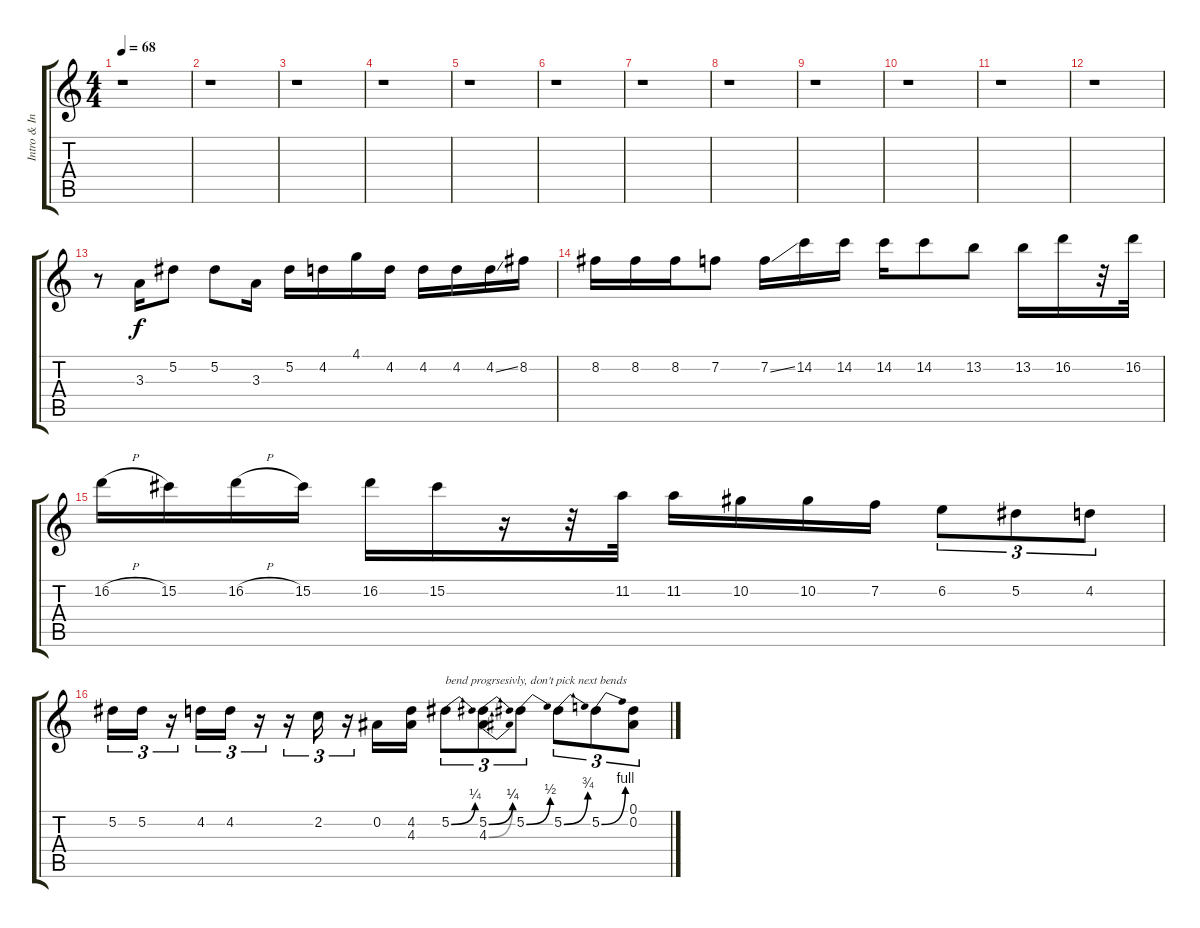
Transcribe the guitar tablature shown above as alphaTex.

\track ("Intro & Interlude Gtr 1" "Intro & In") {instrument electricguitarclean}
\staff {score tabs}
\tuning (Eb4 Bb3 Gb3 Db3 Ab2 Eb2) {hide}
\ts (4 4)
\tempo 68
\clef g2
\ks c
r.1{dy f} |
r.1 |
r.1 |
r.1 |
r.1 |
r.1 |
r.1 |
r.1 |
r.1 |
r.1 |
r.1 |
r.1 |
r.8 3.3.16 5.2.8 5.2.8 3.3.16 5.2.16 4.2.16 4.1.16 4.2.16 4.2.16 4.2.16 4.2{ss}.16 8.2.16 |
8.2.16 8.2.16 8.2.16 7.2.8 7.2{ss}.16 14.2.16 14.2.16 14.2.16 14.2.8 13.2.8 13.2.16 16.2.16 r.32 16.2.32 |
16.2{h}.16 15.2.16 16.2{h}.16 15.2.16 16.2.16 15.2.16 r.16 r.32 11.2.32 11.2.16 10.2.16 10.2.16 7.2.16 6.2.8{tu (3 2)} 5.2.8{tu (3 2)} 4.2.8{tu (3 2)} |
5.2.16{tu (3 2)} 5.2.16{tu (3 2)} r.16{tu (3 2)} 4.2.16{tu (3 2)} 4.2.16{tu (3 2)} r.16{tu (3 2)} r.16{tu (3 2)} 2.2.16{tu (3 2)} r.16{tu (3 2)} 0.2.16 (4.2 4.3).16 5.2{be (bend 0 0 60 1)}.8{tu (3 2) txt "bend progrsesivly, don't pick next bends"} (5.2{be (bend 0 0 60 1)} 4.3{be (bend 0 0 60 1)}).8{tu (3 2)} 5.2{be (bend 0 0 60 2)}.8{tu (3 2)} 5.2{be (bend 0 0 60 3)}.8{tu (3 2)} 5.2{be (bend 0 0 60 4)}.8{tu (3 2)} (0.1 0.2).8{tu (3 2)}
